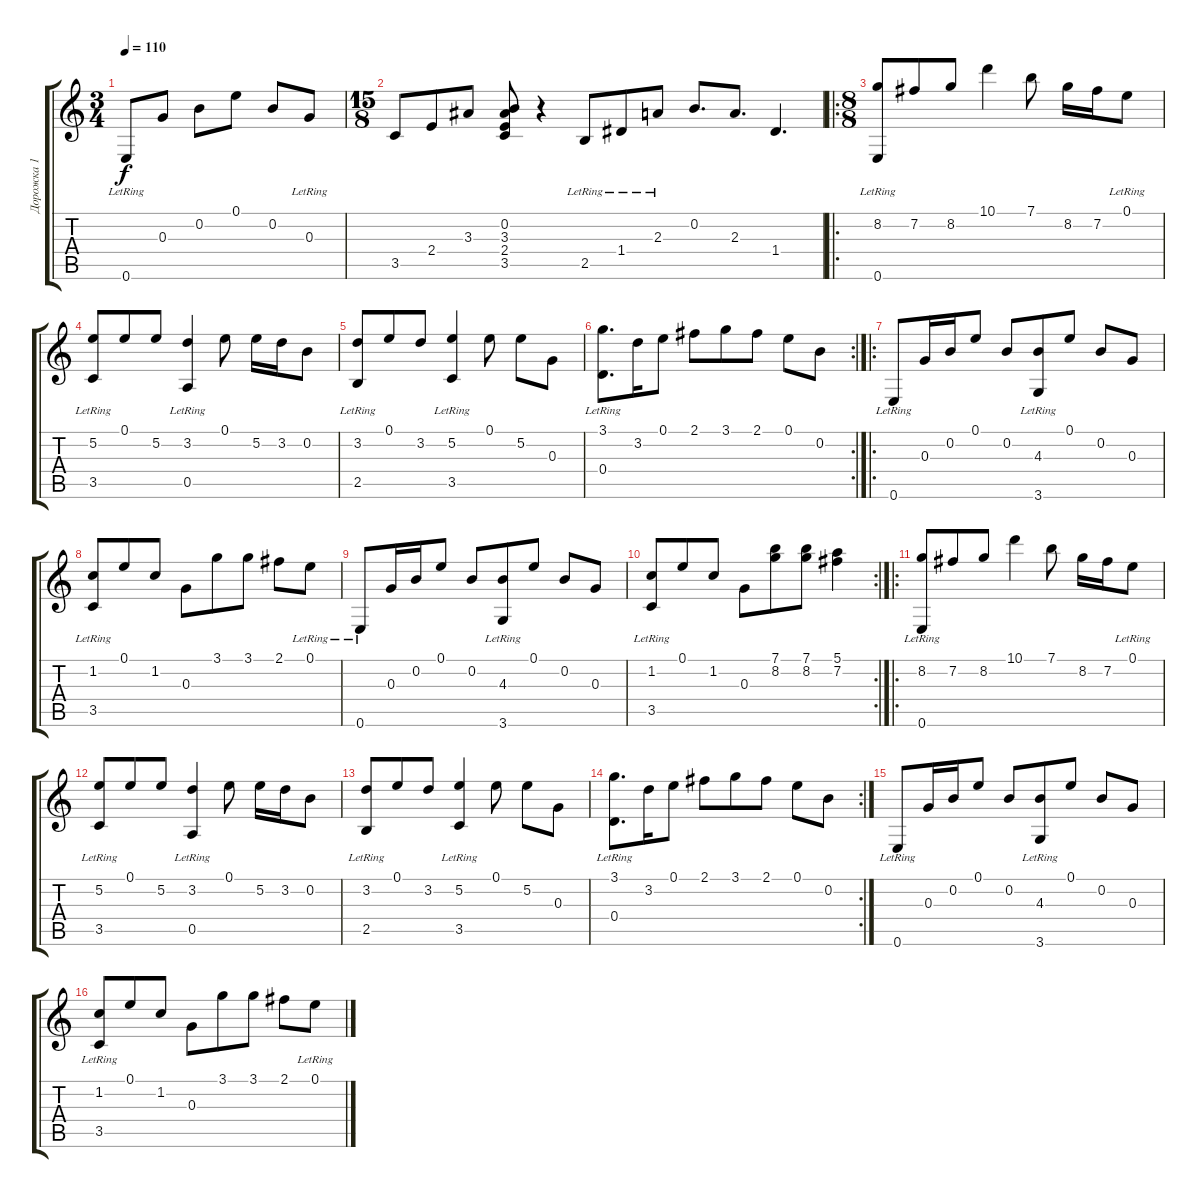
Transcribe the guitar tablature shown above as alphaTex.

\track ("Дорожка 1" "Дорожка 1") {instrument acousticguitarsteel}
\staff {score tabs}
\tuning (E4 B3 G3 D3 A2 E2) {hide}
\ts (3 4)
\tempo 110
\clef g2
\ks c
0.6{lr}.8{dy f} 0.3.8 0.2.8 0.1.8 0.2.8 0.3{lr}.8 |
\ts (15 8)
3.5.8 2.4.8 3.3.8 (0.2 3.3 2.4 3.5).8 r.4 2.5{lr}.8 1.4{lr}.8 2.3{lr}.8 0.2.8{d} 2.3.8{d} 1.4.4{d} |
\ro
\ts (8 8)
(8.2 0.6{lr}).8 7.2.8 8.2.8 10.1.4 7.1.8 8.2.16 7.2.16 0.1{lr}.8 |
(5.2{lr} 3.5{lr}).8 0.1.8 5.2.8 (3.2{lr} 0.5{lr}).4 0.1.8 5.2.16 3.2.16 0.2.8 |
(3.2{lr} 2.5{lr}).8 0.1.8 3.2.8 (5.2{lr} 3.5{lr}).4 0.1.8 5.2.8 0.3.8 |
\rc 2
(3.1{lr} 0.4{lr}).8{d} 3.2.16 0.1.8 2.1.8 3.1.8 2.1.8 0.1.8 0.2.8 |
\ro
0.6{lr}.8 0.3.16 0.2.16 0.1.8 0.2.8 (4.3{lr} 3.6{lr}).8 0.1.8 0.2.8 0.3.8 |
(1.2{lr} 3.5{lr}).8 0.1.8 1.2.8 0.3.8 3.1.8 3.1.8 2.1.8 0.1{lr}.8 |
0.6{lr}.8 0.3.16 0.2.16 0.1.8 0.2.8 (4.3{lr} 3.6{lr}).8 0.1.8 0.2.8 0.3.8 |
\rc 2
(1.2{lr} 3.5{lr}).8 0.1.8 1.2.8 0.3.8 (7.1 8.2).8 (7.1 8.2).8 (5.1 7.2).4 |
\ro
(8.2{lr} 0.6{lr}).8 7.2.8 8.2.8 10.1.4 7.1.8 8.2.16 7.2.16 0.1{lr}.8 |
(5.2{lr} 3.5{lr}).8 0.1.8 5.2.8 (3.2{lr} 0.5{lr}).4 0.1.8 5.2.16 3.2.16 0.2.8 |
(3.2{lr} 2.5{lr}).8 0.1.8 3.2.8 (5.2{lr} 3.5{lr}).4 0.1.8 5.2.8 0.3.8 |
\rc 2
(3.1{lr} 0.4{lr}).8{d} 3.2.16 0.1.8 2.1.8 3.1.8 2.1.8 0.1.8 0.2.8 |
0.6{lr}.8 0.3.16 0.2.16 0.1.8 0.2.8 (4.3{lr} 3.6{lr}).8 0.1.8 0.2.8 0.3.8 |
(1.2{lr} 3.5{lr}).8 0.1.8 1.2.8 0.3.8 3.1.8 3.1.8 2.1.8 0.1{lr}.8
